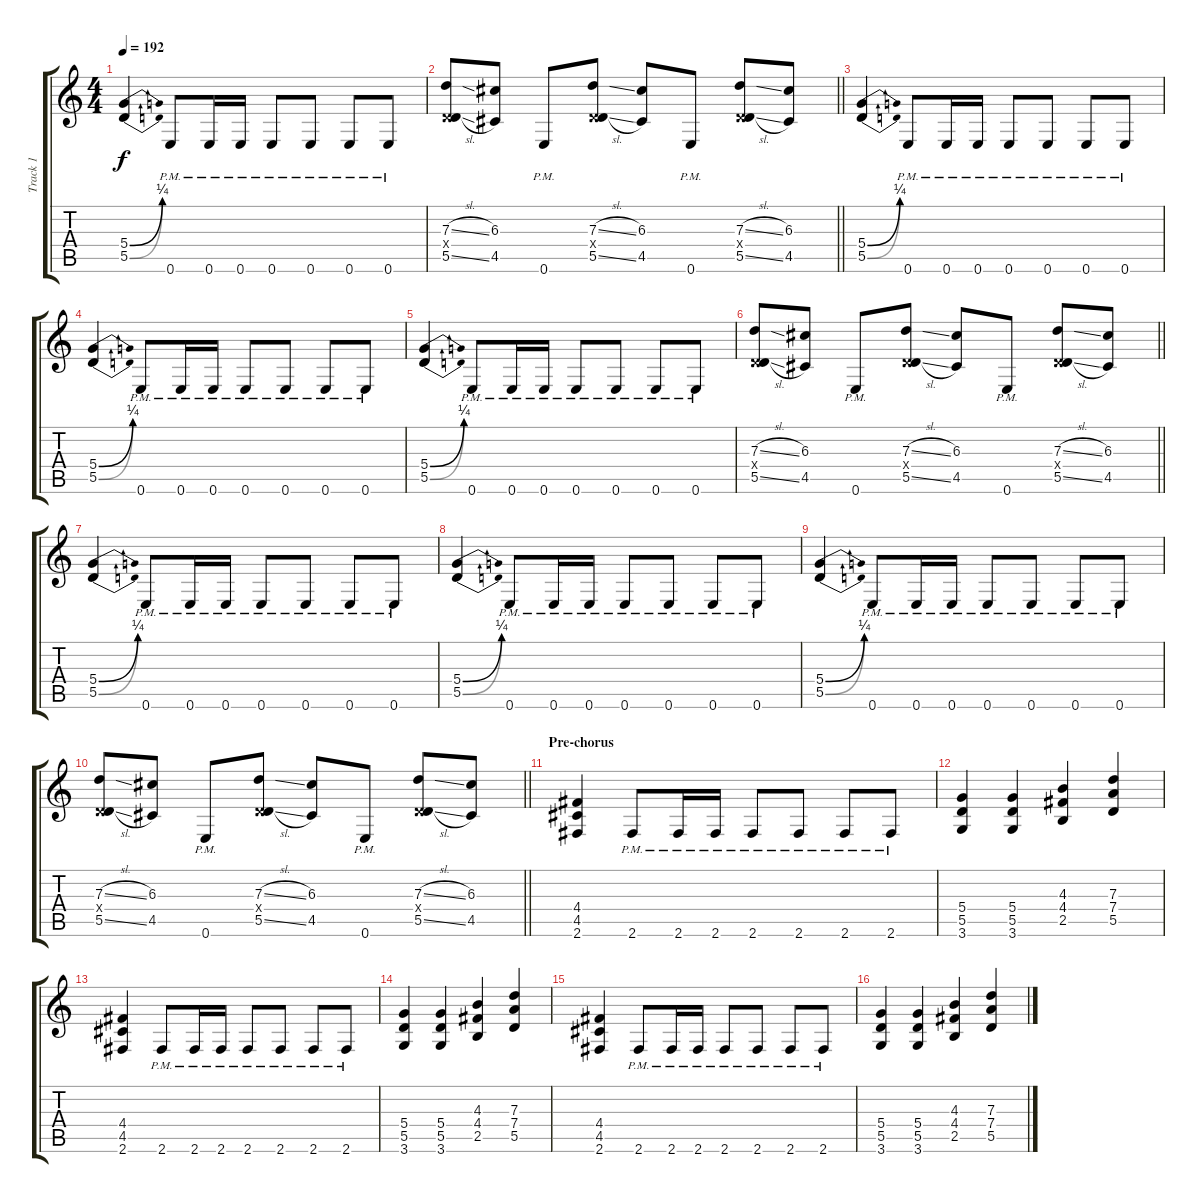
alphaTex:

\track ("Track 1" "Track 1") {instrument distortionguitar}
\staff {score tabs}
\tuning (E4 B3 G3 D3 A2 E2) {hide}
\ts (4 4)
\tempo 192
\clef g2
\ks c
(5.4{be (bend 0 0 60 1)} 5.5{be (bend 0 0 60 1)}).4{dy f} 0.6{pm}.8 0.6{pm}.16 0.6{pm}.16 0.6{pm}.8 0.6{pm}.8 0.6{pm}.8 0.6{pm}.8 |
\barLineRight lightlight
(7.3{sl} 0.4{x} 5.5{sl}).8 (6.3 4.5).8 0.6{pm}.8 (7.3{sl} 0.4{x} 5.5{sl}).8 (6.3 4.5).8 0.6{pm}.8 (7.3{sl} 0.4{x} 5.5{sl}).8 (6.3 4.5).8 |
(5.4{be (bend 0 0 60 1)} 5.5{be (bend 0 0 60 1)}).4 0.6{pm}.8 0.6{pm}.16 0.6{pm}.16 0.6{pm}.8 0.6{pm}.8 0.6{pm}.8 0.6{pm}.8 |
(5.4{be (bend 0 0 60 1)} 5.5{be (bend 0 0 60 1)}).4 0.6{pm}.8 0.6{pm}.16 0.6{pm}.16 0.6{pm}.8 0.6{pm}.8 0.6{pm}.8 0.6{pm}.8 |
(5.4{be (bend 0 0 60 1)} 5.5{be (bend 0 0 60 1)}).4 0.6{pm}.8 0.6{pm}.16 0.6{pm}.16 0.6{pm}.8 0.6{pm}.8 0.6{pm}.8 0.6{pm}.8 |
\barLineRight lightlight
(7.3{sl} 0.4{x} 5.5{sl}).8 (6.3 4.5).8 0.6{pm}.8 (7.3{sl} 0.4{x} 5.5{sl}).8 (6.3 4.5).8 0.6{pm}.8 (7.3{sl} 0.4{x} 5.5{sl}).8 (6.3 4.5).8 |
(5.4{be (bend 0 0 60 1)} 5.5{be (bend 0 0 60 1)}).4 0.6{pm}.8 0.6{pm}.16 0.6{pm}.16 0.6{pm}.8 0.6{pm}.8 0.6{pm}.8 0.6{pm}.8 |
(5.4{be (bend 0 0 60 1)} 5.5{be (bend 0 0 60 1)}).4 0.6{pm}.8 0.6{pm}.16 0.6{pm}.16 0.6{pm}.8 0.6{pm}.8 0.6{pm}.8 0.6{pm}.8 |
(5.4{be (bend 0 0 60 1)} 5.5{be (bend 0 0 60 1)}).4 0.6{pm}.8 0.6{pm}.16 0.6{pm}.16 0.6{pm}.8 0.6{pm}.8 0.6{pm}.8 0.6{pm}.8 |
\barLineRight lightlight
(7.3{sl} 0.4{x} 5.5{sl}).8 (6.3 4.5).8 0.6{pm}.8 (7.3{sl} 0.4{x} 5.5{sl}).8 (6.3 4.5).8 0.6{pm}.8 (7.3{sl} 0.4{x} 5.5{sl}).8 (6.3 4.5).8 |
\section ("" "Pre-chorus")
(4.4 4.5 2.6).4 2.6{pm}.8 2.6{pm}.16 2.6{pm}.16 2.6{pm}.8 2.6{pm}.8 2.6{pm}.8 2.6{pm}.8 |
(5.4 5.5 3.6).4 (5.4 5.5 3.6).4 (4.3 4.4 2.5).4 (7.3 7.4 5.5).4 |
(4.4 4.5 2.6).4 2.6{pm}.8 2.6{pm}.16 2.6{pm}.16 2.6{pm}.8 2.6{pm}.8 2.6{pm}.8 2.6{pm}.8 |
(5.4 5.5 3.6).4 (5.4 5.5 3.6).4 (4.3 4.4 2.5).4 (7.3 7.4 5.5).4 |
(4.4 4.5 2.6).4 2.6{pm}.8 2.6{pm}.16 2.6{pm}.16 2.6{pm}.8 2.6{pm}.8 2.6{pm}.8 2.6{pm}.8 |
(5.4 5.5 3.6).4 (5.4 5.5 3.6).4 (4.3 4.4 2.5).4 (7.3 7.4 5.5).4
